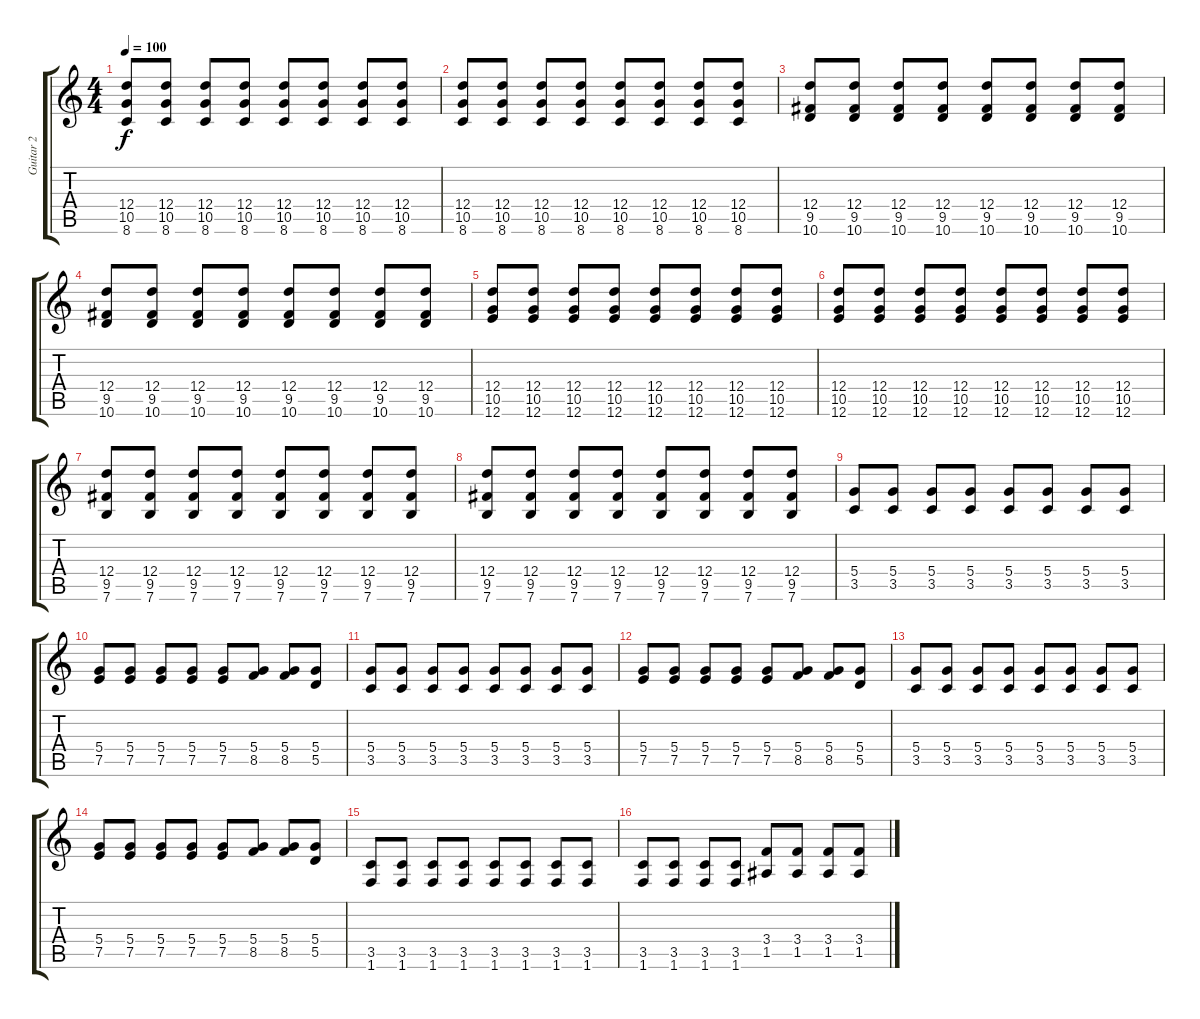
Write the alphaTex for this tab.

\track ("Guitar 2" "Guitar 2") {instrument acousticguitarsteel}
\staff {score tabs}
\tuning (E4 B3 G3 D3 A2 E2) {hide}
\ts (4 4)
\tempo 100
\clef g2
\ks c
(12.4 10.5 8.6).8{dy f} (12.4 10.5 8.6).8 (12.4 10.5 8.6).8 (12.4 10.5 8.6).8 (12.4 10.5 8.6).8 (12.4 10.5 8.6).8 (12.4 10.5 8.6).8 (12.4 10.5 8.6).8 |
(12.4 10.5 8.6).8 (12.4 10.5 8.6).8 (12.4 10.5 8.6).8 (12.4 10.5 8.6).8 (12.4 10.5 8.6).8 (12.4 10.5 8.6).8 (12.4 10.5 8.6).8 (12.4 10.5 8.6).8 |
(12.4 9.5 10.6).8 (12.4 9.5 10.6).8 (12.4 9.5 10.6).8 (12.4 9.5 10.6).8 (12.4 9.5 10.6).8 (12.4 9.5 10.6).8 (12.4 9.5 10.6).8 (12.4 9.5 10.6).8 |
(12.4 9.5 10.6).8 (12.4 9.5 10.6).8 (12.4 9.5 10.6).8 (12.4 9.5 10.6).8 (12.4 9.5 10.6).8 (12.4 9.5 10.6).8 (12.4 9.5 10.6).8 (12.4 9.5 10.6).8 |
(12.4 10.5 12.6).8 (12.4 10.5 12.6).8 (12.4 10.5 12.6).8 (12.4 10.5 12.6).8 (12.4 10.5 12.6).8 (12.4 10.5 12.6).8 (12.4 10.5 12.6).8 (12.4 10.5 12.6).8 |
(12.4 10.5 12.6).8 (12.4 10.5 12.6).8 (12.4 10.5 12.6).8 (12.4 10.5 12.6).8 (12.4 10.5 12.6).8 (12.4 10.5 12.6).8 (12.4 10.5 12.6).8 (12.4 10.5 12.6).8 |
(12.4 9.5 7.6).8 (12.4 9.5 7.6).8 (12.4 9.5 7.6).8 (12.4 9.5 7.6).8 (12.4 9.5 7.6).8 (12.4 9.5 7.6).8 (12.4 9.5 7.6).8 (12.4 9.5 7.6).8 |
(12.4 9.5 7.6).8 (12.4 9.5 7.6).8 (12.4 9.5 7.6).8 (12.4 9.5 7.6).8 (12.4 9.5 7.6).8 (12.4 9.5 7.6).8 (12.4 9.5 7.6).8 (12.4 9.5 7.6).8 |
(5.4 3.5).8{volume 13} (5.4 3.5).8 (5.4 3.5).8 (5.4 3.5).8 (5.4 3.5).8 (5.4 3.5).8 (5.4 3.5).8 (5.4 3.5).8 |
(5.4 7.5).8 (5.4 7.5).8 (5.4 7.5).8 (5.4 7.5).8 (5.4 7.5).8 (5.4 8.5).8 (5.4 8.5).8 (5.4 5.5).8 |
(5.4 3.5).8 (5.4 3.5).8 (5.4 3.5).8 (5.4 3.5).8 (5.4 3.5).8 (5.4 3.5).8 (5.4 3.5).8 (5.4 3.5).8 |
(5.4 7.5).8 (5.4 7.5).8 (5.4 7.5).8 (5.4 7.5).8 (5.4 7.5).8 (5.4 8.5).8 (5.4 8.5).8 (5.4 5.5).8 |
(5.4 3.5).8 (5.4 3.5).8 (5.4 3.5).8 (5.4 3.5).8 (5.4 3.5).8 (5.4 3.5).8 (5.4 3.5).8 (5.4 3.5).8 |
(5.4 7.5).8 (5.4 7.5).8 (5.4 7.5).8 (5.4 7.5).8 (5.4 7.5).8 (5.4 8.5).8 (5.4 8.5).8 (5.4 5.5).8 |
(3.5 1.6).8 (3.5 1.6).8 (3.5 1.6).8 (3.5 1.6).8 (3.5 1.6).8 (3.5 1.6).8 (3.5 1.6).8 (3.5 1.6).8 |
(3.5 1.6).8 (3.5 1.6).8 (3.5 1.6).8 (3.5 1.6).8 (3.4 1.5).8 (3.4 1.5).8 (3.4 1.5).8 (3.4 1.5).8
